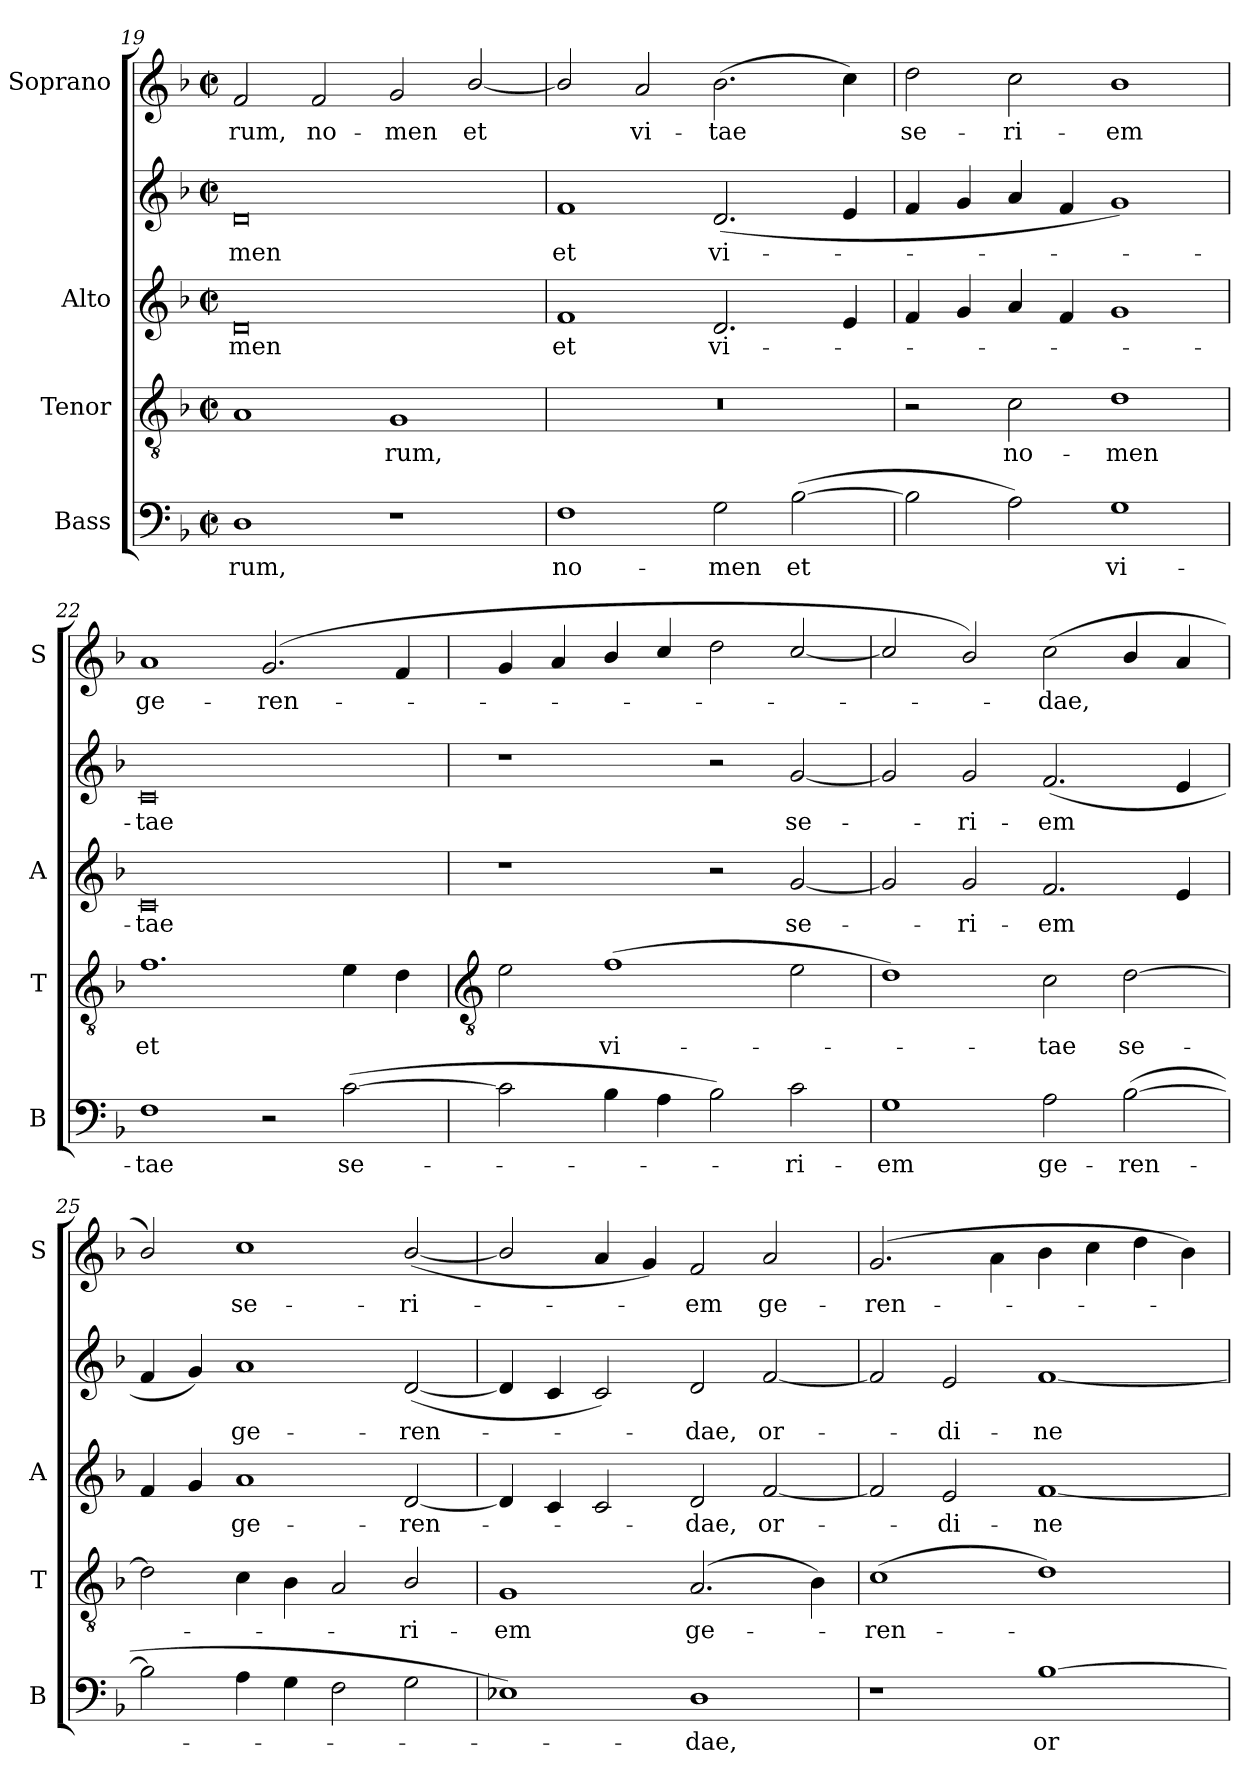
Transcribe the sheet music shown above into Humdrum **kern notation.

**kern	**text	**kern	**text	**kern	**text	**kern	**text	**kern	**text
*part4	*part4	*part3	*part3	*part2	*part2	*part2	*part2	*part1	*part1
*staff5	*staff5	*staff4	*staff4	*staff3	*staff3	*staff2	*staff2	*staff1	*staff1
*I"Bass	*	*I"Tenor	*	*I"Alto	*	*	*	*I"Soprano	*
*I'B	*	*I'T	*	*I'A	*	*	*	*I'S	*
*clefF4	*	*clefGv2	*	*	*	*clefG2	*	*clefG2	*
*k[b-]	*	*k[b-]	*	*k[b-]	*	*k[b-]	*	*k[b-]	*
*F:	*	*F:	*	*F:	*	*F:	*	*F:	*
*M4/2	*	*M4/2	*	*M4/2	*	*M4/2	*	*M4/2	*
*met(c|)	*	*met(c|)	*	*met(c|)	*	*met(c|)	*	*met(c|)	*
=19	=19	=19	=19	=19	=19	=19	=19	=19	=19
!	!LO:LY:b	!	!	!	!LO:LY:b	!	!LO:LY:b	!	!LO:LY:b
1D	-rum,	1A	.	0d	-men	0d	-men	2f	rum,
!	!	!	!	!	!	!	!	!	!LO:LY:b
.	.	.	.	.	.	.	.	2f	no-
!	!	!	!LO:LY:b	!	!	!	!	!	!LO:LY:b
1r	.	1G	rum,	.	.	.	.	2g	-men
!	!	!	!	!	!	!	!	!	!LO:LY:b
.	.	.	.	.	.	.	.	[2b-/	et
=20	=20	=20	=20	=20	=20	=20	=20	=20	=20
!	!LO:LY:b	!	!	!	!LO:LY:b	!	!LO:LY:b	!	!
1F	no-	0r	.	1f	et	1f	et	2b-/]	.
!	!	!	!	!	!	!	!	!	!LO:LY:b
.	.	.	.	.	.	.	.	2a	vi-
!	!LO:LY:b	!	!	!	!LO:LY:b	!	!LO:LY:b	!	!LO:LY:b
2G	-men	.	.	2.d	vi-	(<2.d	vi-	(>2.b-	-tae
!	!LO:LY:b	!	!	!	!	!	!	!	!
(>[2B-	et	.	.	.	.	.	.	.	.
.	.	.	.	4e	.	4e	.	4cc)	.
=21	=21	=21	=21	=21	=21	=21	=21	=21	=21
!	!	!	!	!	!	!	!	!	!LO:LY:b
2B-]	.	2r	.	4f	.	4f	.	2dd	se-
.	.	.	.	4g	.	4g	.	.	.
!	!	!	!LO:LY:b	!	!	!	!	!	!LO:LY:b
2A)	.	2c	no-	4a	.	4a	.	2cc	-ri-
.	.	.	.	4f	.	4f	.	.	.
!	!LO:LY:b	!	!LO:LY:b	!	!	!	!	!	!LO:LY:b
1G	vi-	1d	-men	1g	.	1g)	.	1b-	-em
=22	=22	=22	=22	=22	=22	=22	=22	=22	=22
!	!LO:LY:b	!	!LO:LY:b	!	!LO:LY:b	!	!LO:LY:b	!	!LO:LY:b
1F	-tae	1.f	et	0c	tae	0c	tae	1a	ge-
!	!	!	!	!	!	!	!	!	!LO:LY:b
2r	.	.	.	.	.	.	.	(<2.g	-ren-
!	!LO:LY:b	!	!	!	!	!	!	!	!
(>[2c	se-	4e	.	.	.	.	.	.	.
.	.	4d	.	.	.	.	.	4f	.
!!LO:LB:g=z
=23	=23	=23	=23	=23	=23	=23	=23	=23	=23
*	*	*clefGv2	*	*	*	*	*	*	*
2c]	.	2e	.	1r	.	1r	.	4g	.
.	.	.	.	.	.	.	.	4a	.
!	!	!	!LO:LY:b	!	!	!	!	!	!
4B-	.	(>1f	vi-	.	.	.	.	4b-/	.
4A	.	.	.	.	.	.	.	4cc/	.
2B-)	.	.	.	2r	.	2r	.	2dd\	.
!	!LO:LY:b	!	!	!	!LO:LY:b	!	!LO:LY:b	!	!
2c	ri-	2e	.	[2g	se-	[2g	se-	[2cc/	.
=24	=24	=24	=24	=24	=24	=24	=24	=24	=24
!	!LO:LY:b	!	!	!	!	!	!	!	!
1G	-em	1d)	.	2g]	.	2g]	.	2cc/]	.
!	!	!	!	!	!LO:LY:b	!	!LO:LY:b	!	!
.	.	.	.	2g	ri-	2g	ri-	2b-/)	.
!	!LO:LY:b	!	!LO:LY:b	!	!LO:LY:b	!	!LO:LY:b	!	!LO:LY:b
2A	ge-	2c	tae	2.f	-em	(<2.f	-em	(<2cc	dae,
!	!LO:LY:b	!	!LO:LY:b	!	!	!	!	!	!
(>[2B-	-ren-	[2d	se-	.	.	.	.	4b-/	.
.	.	.	.	4e	.	4e	.	4a	.
=25	=25	=25	=25	=25	=25	=25	=25	=25	=25
2B-]	.	2d]	.	4f	.	4f	.	2b-/)	.
.	.	.	.	4g	.	4g)	.	.	.
!	!	!	!	!	!LO:LY:b	!	!LO:LY:b	!	!LO:LY:b
4A	.	4c	.	1a	ge-	1a	ge-	1cc	se-
4G	.	4B-	.	.	.	.	.	.	.
2F	.	2A	.	.	.	.	.	.	.
!	!	!	!LO:LY:b	!	!LO:LY:b	!	!LO:LY:b	!	!LO:LY:b
2G	.	2B-/	ri-	[2d	-ren-	(<[2d	-ren-	(<[2b-/	-ri-
=26	=26	=26	=26	=26	=26	=26	=26	=26	=26
!	!	!	!LO:LY:b	!	!	!	!	!	!
1E-X)	.	1G	-em	4d]	.	4d]	.	2b-/]	.
.	.	.	.	4c	.	4c	.	.	.
.	.	.	.	2c	.	2c)	.	4a	.
.	.	.	.	.	.	.	.	4g)	.
!	!LO:LY:b	!	!LO:LY:b	!	!LO:LY:b	!	!LO:LY:b	!	!LO:LY:b
1D	dae,	(<2.A	ge-	2d	dae,	2d	dae,	2f	em
!	!	!	!	!	!LO:LY:b	!	!LO:LY:b	!	!LO:LY:b
.	.	.	.	[2f	or-	[2f	or-	2a	ge-
.	.	4B-)	.	.	.	.	.	.	.
=27	=27	=27	=27	=27	=27	=27	=27	=27	=27
!	!	!	!LO:LY:b	!	!	!	!	!	!LO:LY:b
1r	.	(>1c	ren-	2f]	.	2f]	.	(>2.g	-ren-
!	!	!	!	!	!LO:LY:b	!	!LO:LY:b	!	!
.	.	.	.	2e	di-	2e	di-	.	.
.	.	.	.	.	.	.	.	4a\	.
!	!LO:LY:b	!	!	!	!LO:LY:b	!	!LO:LY:b	!	!
[1B-	or-	1d)	.	[1f	-ne	[1f	-ne	4b-	.
.	.	.	.	.	.	.	.	4cc	.
.	.	.	.	.	.	.	.	4dd	.
.	.	.	.	.	.	.	.	4b-)	.
=	=	=	=	=	=	=	=	=	=
*-	*-	*-	*-	*-	*-	*-	*-	*-	*-
